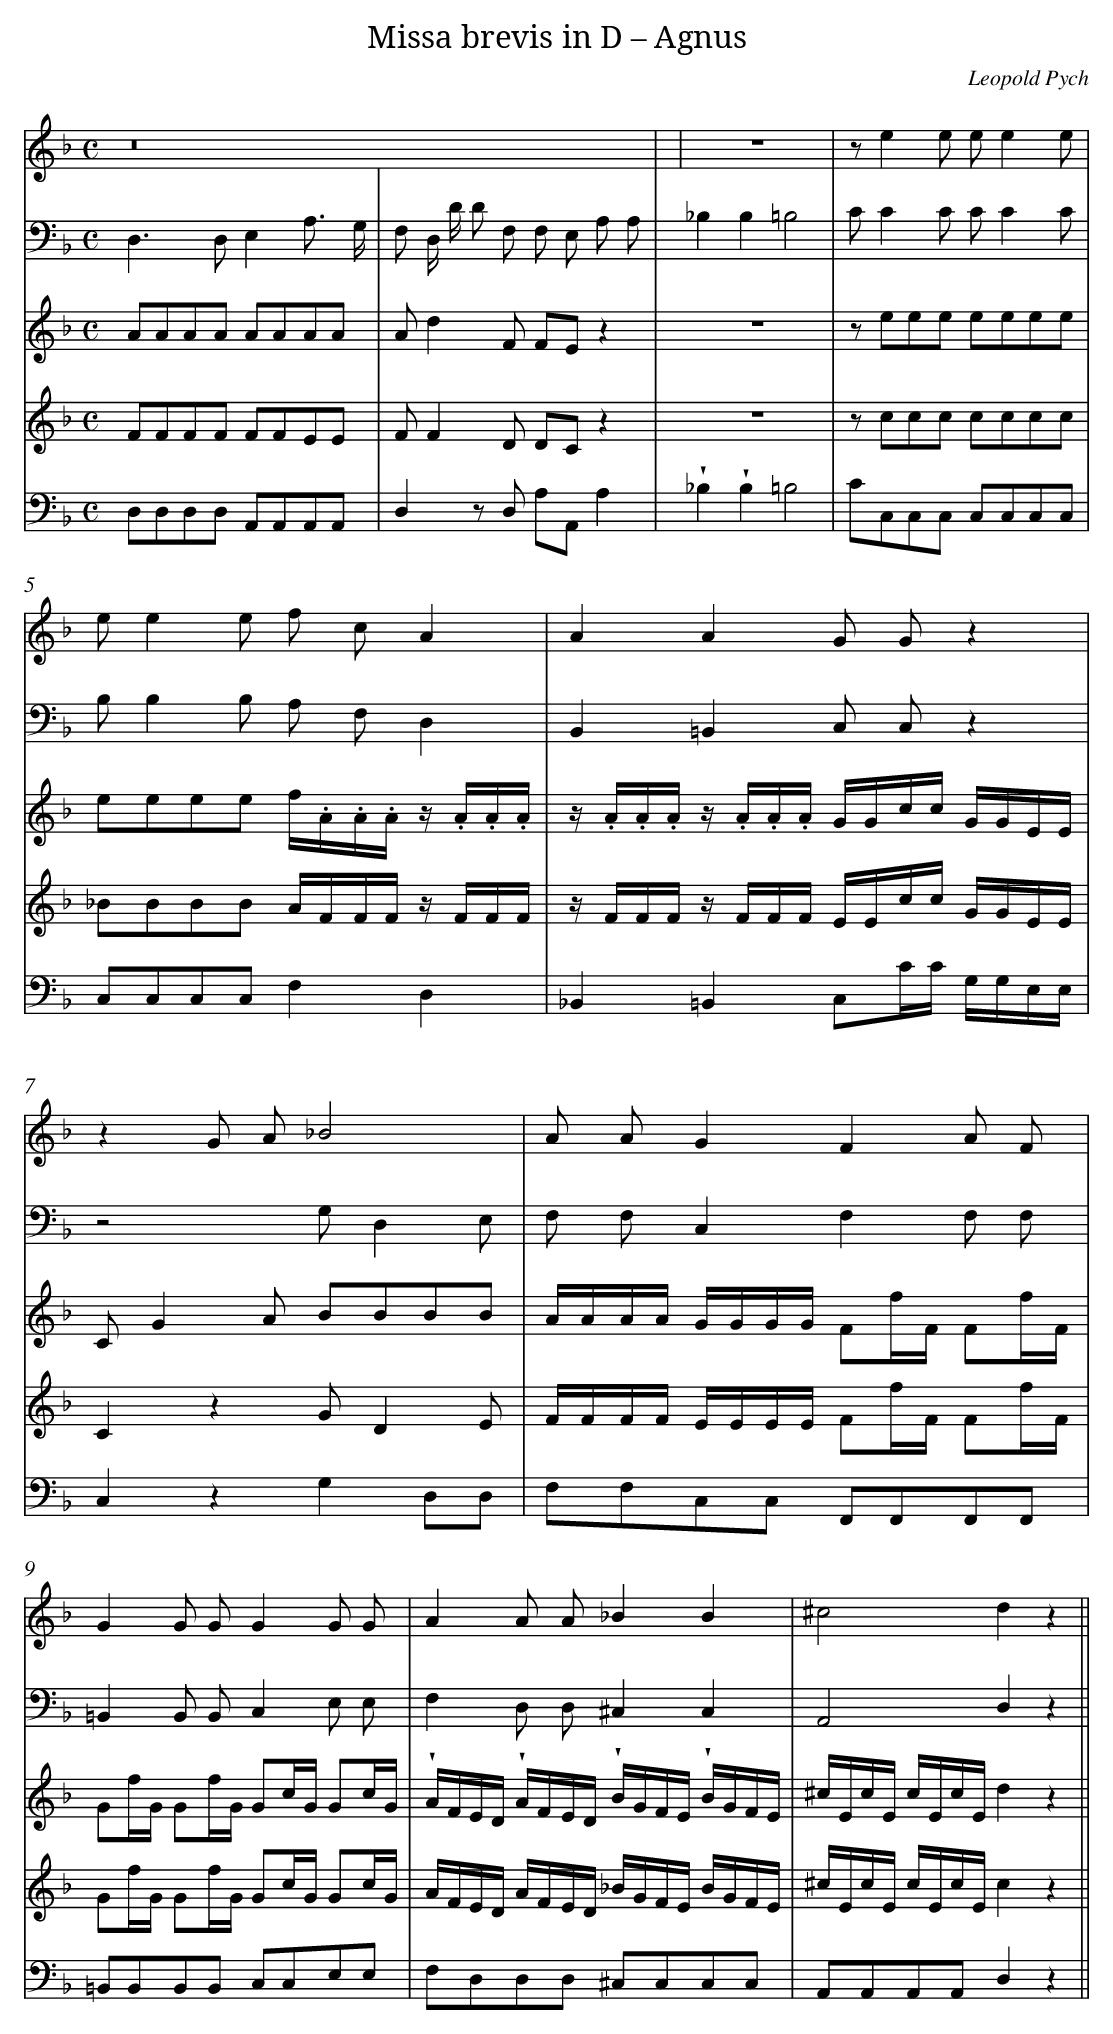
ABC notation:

X:1
T: Missa brevis in D – Agnus
C: Leopold Pych
L: 1/8
M: C
V: 1 clef=treble
V: 2 clef=treble
V: 3
V: 4 clef=bass
V: 5 clef=treble
V: 6 clef=treble
V: 7 clef=bass
K: F
[V:1] x8 |
[V:2] x8 |
[V:3] z16 |
[V:4] D,2>D,2E,2A,3/ G,/ |
[V:5] AAAA AAAA |
[V:6] FFFF FFEE |
[V:7] D,D,D,D, A,,A,,A,,A,, |
[V:1] x8 |
[V:2] x8 |
[V:3]  |
[V:4] F, D,/ D/ D F, F, E, A, A, |
[V:5] Ad2F FEz2 |
[V:6] FF2D DCz2 |
[V:7] D,2z D, A,A,,A,2 |
[V:1] x8 |
[V:2] x8 |
[V:3] z8 |
[V:4] _B,2B,2=B,4 |
[V:5] z8 |
[V:6] z8 |
[V:7] !wedge!_B,2!wedge!B,2=B,4 |
[V:1] x8 |
[V:2] x8 |
[V:3] ze2e ee2e |
[V:4] CC2C CC2C |
[V:5] z eee eeee |
[V:6] z ccc cccc |
[V:7] CC,C,C, C,C,C,C, |
[V:1] x8 |
[V:2] x8 |
[V:3] ee2e f cA2 |
[V:4] B,B,2B, A, F,D,2 |
[V:5] eeee f/.A/.A/.A/ z/ .A/.A/.A/ |
[V:6] _BBBB A/F/F/F/ z/ F/F/F/ |
[V:7] C,C,C,C,F,2D,2 |
[V:1] x8 |
[V:2] x8 |
[V:3] A2A2G Gz2 |
[V:4] B,,2=B,,2C, C,z2 |
[V:5] z/ .A/.A/.A/ z/ .A/.A/.A/ G/G/c/c/ G/G/E/E/ |
[V:6] z/ F/F/F/ z/ F/F/F/ E/E/c/c/ G/G/E/E/ |
[V:7] _B,,2=B,,2C,C/C/ G,/G,/E,/E,/ |
[V:1] x8 |
[V:2] x8 |
[V:3] z2G A_B4 |
[V:4] z4G,D,2E, |
[V:5] CG2A BBBB |
[V:6] C2z2GD2E |
[V:7] C,2z2G,2D,D, |
[V:1] x8 |
[V:2] x8 |
[V:3] A AG2F2A F |
[V:4] F, F,C,2F,2F, F, |
[V:5] A/A/A/A/ G/G/G/G/ Ff/F/ Ff/F/ |
[V:6] F/F/F/F/ E/E/E/E/ Ff/F/ Ff/F/ |
[V:7] F,F,C,C, F,,F,,F,,F,, |
[V:1] x8 |
[V:2] x8 |
[V:3] G2G GG2G G |
[V:4] =B,,2B,, B,,C,2E, E, |
[V:5] Gf/G/ Gf/G/ Gc/G/ Gc/G/ |
[V:6] Gf/G/ Gf/G/ Gc/G/ Gc/G/ |
[V:7] =B,,B,,B,,B,, C,C,E,E, |
[V:1] x8 |
[V:2] x8 |
[V:3] A2A A_B2B2 |
[V:4] F,2D, D,^C,2C,2 |
[V:5] !wedge!A/F/E/D/ !wedge!A/F/E/D/ !wedge!B/G/F/E/ !wedge!B/G/F/E/ |
[V:6] A/F/E/D/ A/F/E/D/ _B/G/F/E/ B/G/F/E/ |
[V:7] F,D,D,D, ^C,C,C,C, |
[V:1] x8 ||
[V:2] x8 ||
[V:3] ^c4d2z2 ||
[V:4] A,,4D,2z2 ||
[V:5] ^c/E/c/E/ c/E/c/E/d2z2 ||
[V:6] ^c/E/c/E/ c/E/c/E/c2z2 ||
[V:7] A,,A,,A,,A,,D,2z2 ||
